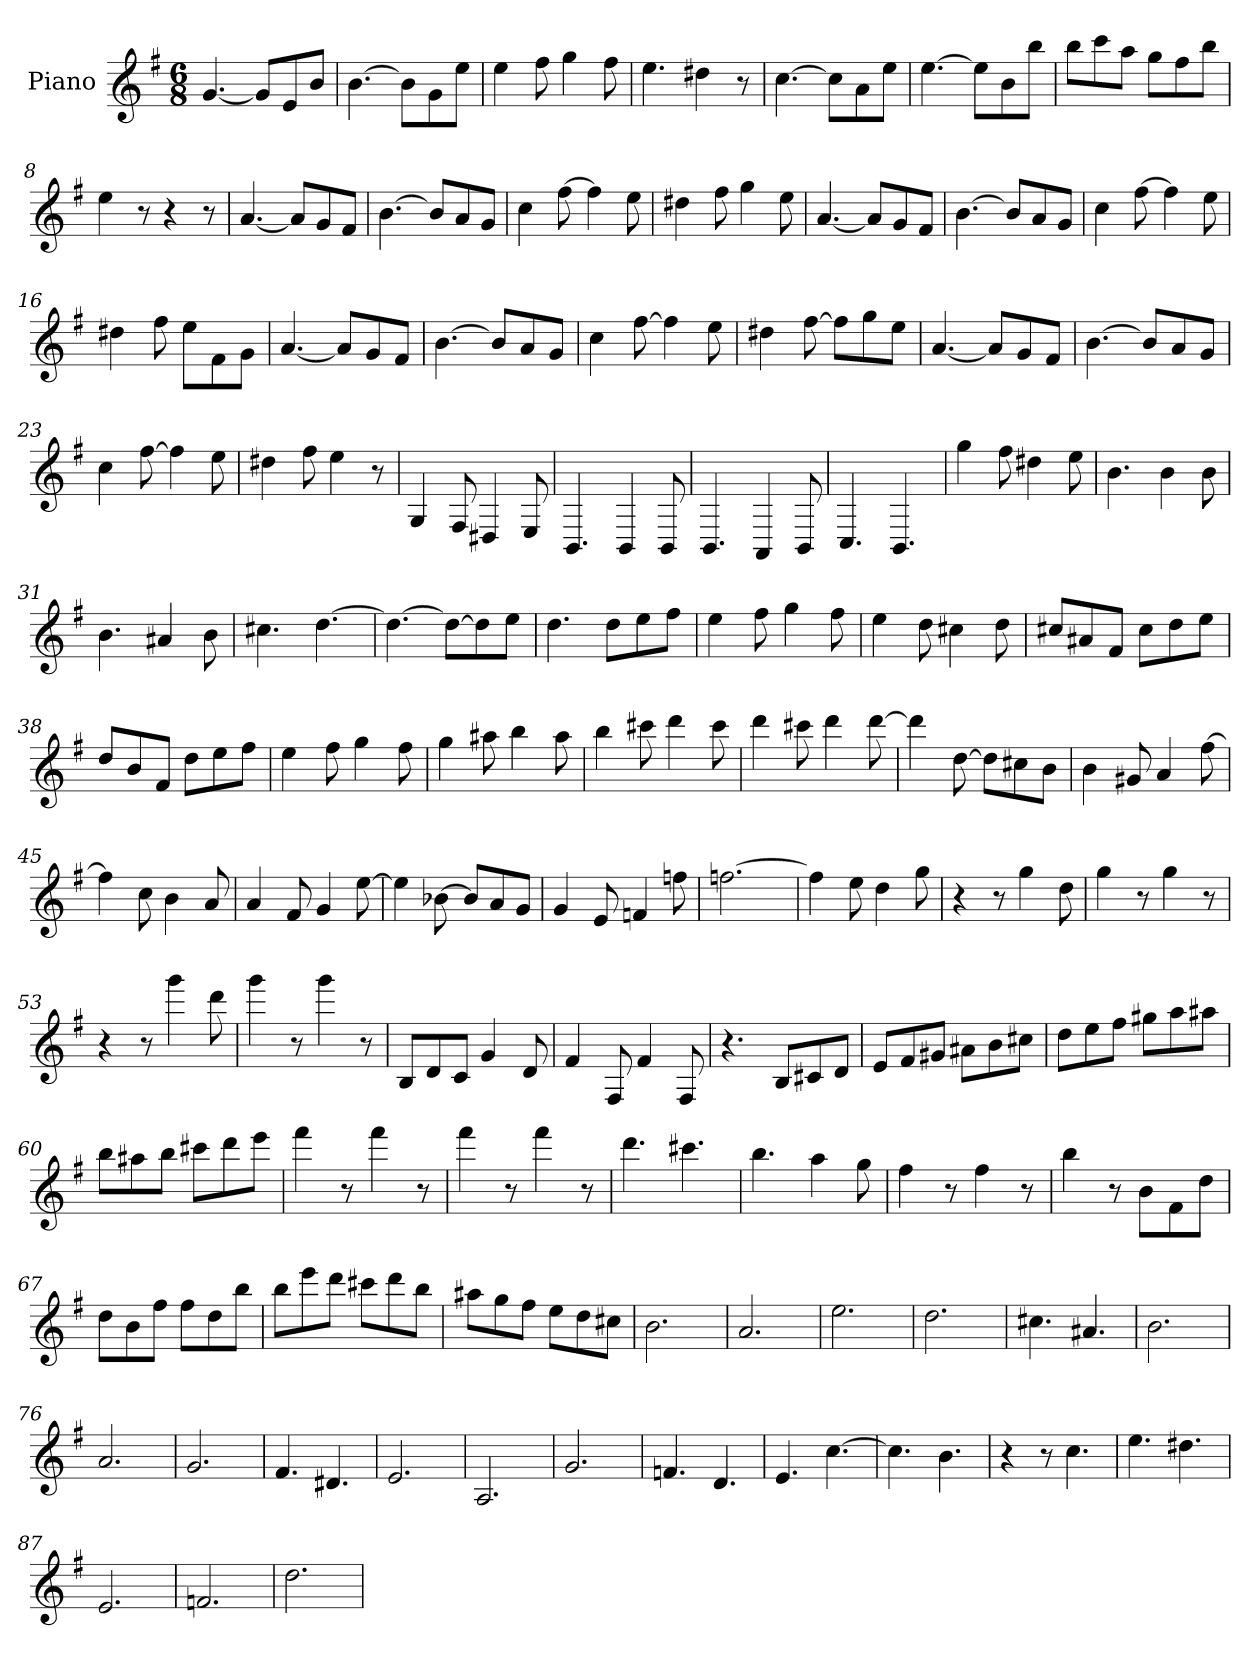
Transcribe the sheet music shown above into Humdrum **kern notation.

**kern
*part1
*staff1
*I"Piano
*I'Pno
*clefG2
*k[f#]
*e:
*M6/8
*MM240
=1
[4.g
8g/L]
8e/
8b/J
=2
[4.b
8b\L]
8g\
8ee\J
=3
4ee
8ff#
4gg
8ff#
=4
4.ee
4dd#X
8r
=5
[4.cc
8cc\L]
8a\
8ee\J
=6
[4.ee
8ee\L]
8b\
8bb\J
=7
8bb\L
8ccc\
8aa\J
8gg\L
8ff#\
8bb\J
=8
4ee
8r
4r
8r
=9
[4.a
8a/L]
8g/
8f#/J
=10
[4.b
8b/L]
8a/
8g/J
=11
4cc
[8ff#
4ff#]
8ee
=12
4dd#X
8ff#
4gg
8ee
=13
[4.a
8a/L]
8g/
8f#/J
=14
[4.b
8b/L]
8a/
8g/J
=15
4cc
[8ff#
4ff#]
8ee
=16
4dd#X
8ff#
8ee\L
8f#\
8g\J
=17
[4.a
8a/L]
8g/
8f#/J
=18
[4.b
8b/L]
8a/
8g/J
=19
4cc
[8ff#
4ff#]
8ee
=20
4dd#X
[8ff#
8ff#\L]
8gg\
8ee\J
=21
[4.a
8a/L]
8g/
8f#/J
=22
[4.b
8b/L]
8a/
8g/J
=23
4cc
[8ff#
4ff#]
8ee
=24
4dd#X
8ff#
4ee
8r
=25
4G
8F#
4D#X
8E
=26
4.BB
4BB
8BB
=27
4.BB
4AA
8BB
=28
4.C
4.BB
=29
4gg
8ff#
4dd#X
8ee
=30
4.b
4b
8b
=31
4.b
4a#X
8b
=32
4.cc#X
[4.dd
=33
4.dd_
8dd\L_
8dd\]
8ee\J
=34
4.dd
8dd\L
8ee\
8ff#\J
=35
4ee
8ff#
4gg
8ff#
=36
4ee
8dd
4cc#X
8dd
=37
8cc#X/L
8a#X/
8f#/J
8cc#\L
8dd\
8ee\J
=38
8dd/L
8b/
8f#/J
8dd\L
8ee\
8ff#\J
=39
4ee
8ff#
4gg
8ff#
=40
4gg
8aa#X
4bb
8aa#
=41
4bb
8ccc#X
4ddd
8ccc#
=42
4ddd
8ccc#X
4ddd
[8ddd
=43
4ddd]
[8dd
8dd\L]
8cc#X\
8b\J
=44
4b
8g#X
4a
[8ff#
=45
4ff#]
8cc
4b
8a
=46
4a
8f#
4g
[8ee
=47
4ee]
[8b-X
8b-/L]
8a/
8g/J
=48
4g
8e
4fn
8ffn
=49
[2.ffn
=50
4ff]
8ee
4dd
8gg
=51
4r
8r
4gg
8dd
=52
4gg
8r
4gg
8r
=53
4r
8r
4ggg
8ddd
=54
4ggg
8r
4ggg
8r
=55
8B/L
8d/
8c/J
4g
8d
=56
4f#
8F#
4f#
8F#
=57
4.r
8B/L
8c#X/
8d/J
=58
8e/L
8f#/
8g#X/J
8a#X\L
8b\
8cc#X\J
=59
8dd\L
8ee\
8ff#\J
8gg#X\L
8aa\
8aa#X\J
=60
8bb\L
8aa#X\
8bb\J
8ccc#X\L
8ddd\
8eee\J
=61
4fff#
8r
4fff#
8r
=62
4fff#
8r
4fff#
8r
=63
4.ddd
4.ccc#X
=64
4.bb
4aa
8gg
=65
4ff#
8r
4ff#
8r
=66
4bb
8r
8b\L
8f#\
8dd\J
=67
8dd\L
8b\
8ff#\J
8ff#\L
8dd\
8bb\J
=68
8bb\L
8eee\
8ddd\J
8ccc#X\L
8ddd\
8bb\J
=69
8aa#X\L
8gg\
8ff#\J
8ee\L
8dd\
8cc#X\J
=70
2.b
=71
2.a
=72
2.ee
=73
2.dd
=74
4.cc#X
4.a#X
=75
2.b
=76
2.a
=77
2.g
=78
4.f#
4.d#X
=79
2.e
=80
2.A
=81
2.g
=82
4.fn
4.d
=83
4.e
[4.cc
=84
4.cc]
4.b
=85
4r
8r
4.cc
=86
4.ee
4.dd#X
=87
2.e
=88
2.fn
=89
2.dd
=
*-
